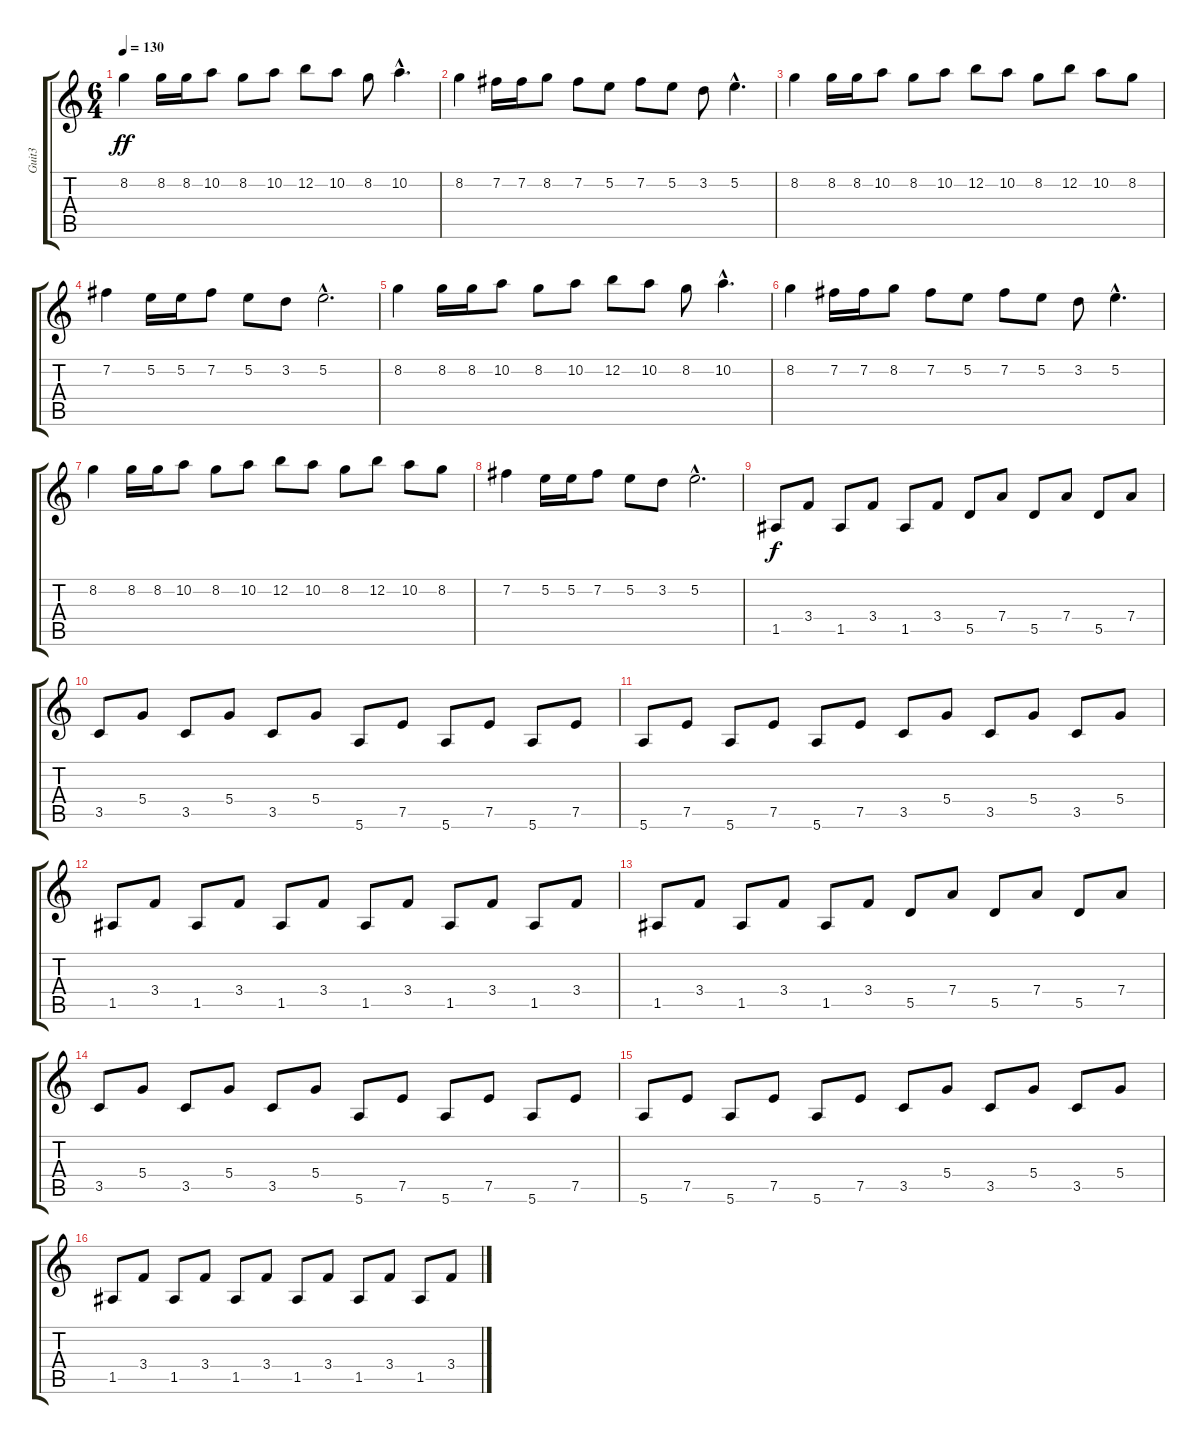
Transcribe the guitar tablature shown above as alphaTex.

\track ("Guit3" "Guit3") {instrument overdrivenguitar}
\staff {score tabs}
\tuning (E4 B3 G3 D3 A2 E2) {hide}
\ts (6 4)
\tempo 130
\clef g2
\ks c
8.2.4{dy ff} 8.2.16 8.2.16 10.2.8 8.2.8 10.2.8 12.2.8 10.2.8 8.2.8 10.2{hac}.4{d} |
8.2.4 7.2.16 7.2.16 8.2.8 7.2.8 5.2.8 7.2.8 5.2.8 3.2.8 5.2{hac}.4{d} |
8.2.4 8.2.16 8.2.16 10.2.8 8.2.8 10.2.8 12.2.8 10.2.8 8.2.8 12.2.8 10.2.8 8.2.8 |
7.2.4 5.2.16 5.2.16 7.2.8 5.2.8 3.2.8 5.2{hac}.2{d} |
8.2.4 8.2.16 8.2.16 10.2.8 8.2.8 10.2.8 12.2.8 10.2.8 8.2.8 10.2{hac}.4{d} |
8.2.4 7.2.16 7.2.16 8.2.8 7.2.8 5.2.8 7.2.8 5.2.8 3.2.8 5.2{hac}.4{d} |
8.2.4 8.2.16 8.2.16 10.2.8 8.2.8 10.2.8 12.2.8 10.2.8 8.2.8 12.2.8 10.2.8 8.2.8 |
7.2.4 5.2.16 5.2.16 7.2.8 5.2.8 3.2.8 5.2{hac}.2{d} |
1.5.8{dy f instrument acousticguitarsteel} 3.4.8 1.5.8 3.4.8 1.5.8 3.4.8 5.5.8 7.4.8 5.5.8 7.4.8 5.5.8 7.4.8 |
3.5.8 5.4.8 3.5.8 5.4.8 3.5.8 5.4.8 5.6.8 7.5.8 5.6.8 7.5.8 5.6.8 7.5.8 |
5.6.8 7.5.8 5.6.8 7.5.8 5.6.8 7.5.8 3.5.8 5.4.8 3.5.8 5.4.8 3.5.8 5.4.8 |
1.5.8 3.4.8 1.5.8 3.4.8 1.5.8 3.4.8 1.5.8 3.4.8 1.5.8 3.4.8 1.5.8 3.4.8 |
1.5.8{instrument acousticguitarsteel} 3.4.8 1.5.8 3.4.8 1.5.8 3.4.8 5.5.8 7.4.8 5.5.8 7.4.8 5.5.8 7.4.8 |
3.5.8 5.4.8 3.5.8 5.4.8 3.5.8 5.4.8 5.6.8 7.5.8 5.6.8 7.5.8 5.6.8 7.5.8 |
5.6.8 7.5.8 5.6.8 7.5.8 5.6.8 7.5.8 3.5.8 5.4.8 3.5.8 5.4.8 3.5.8 5.4.8 |
1.5.8 3.4.8 1.5.8 3.4.8 1.5.8 3.4.8 1.5.8 3.4.8 1.5.8 3.4.8 1.5.8 3.4.8
